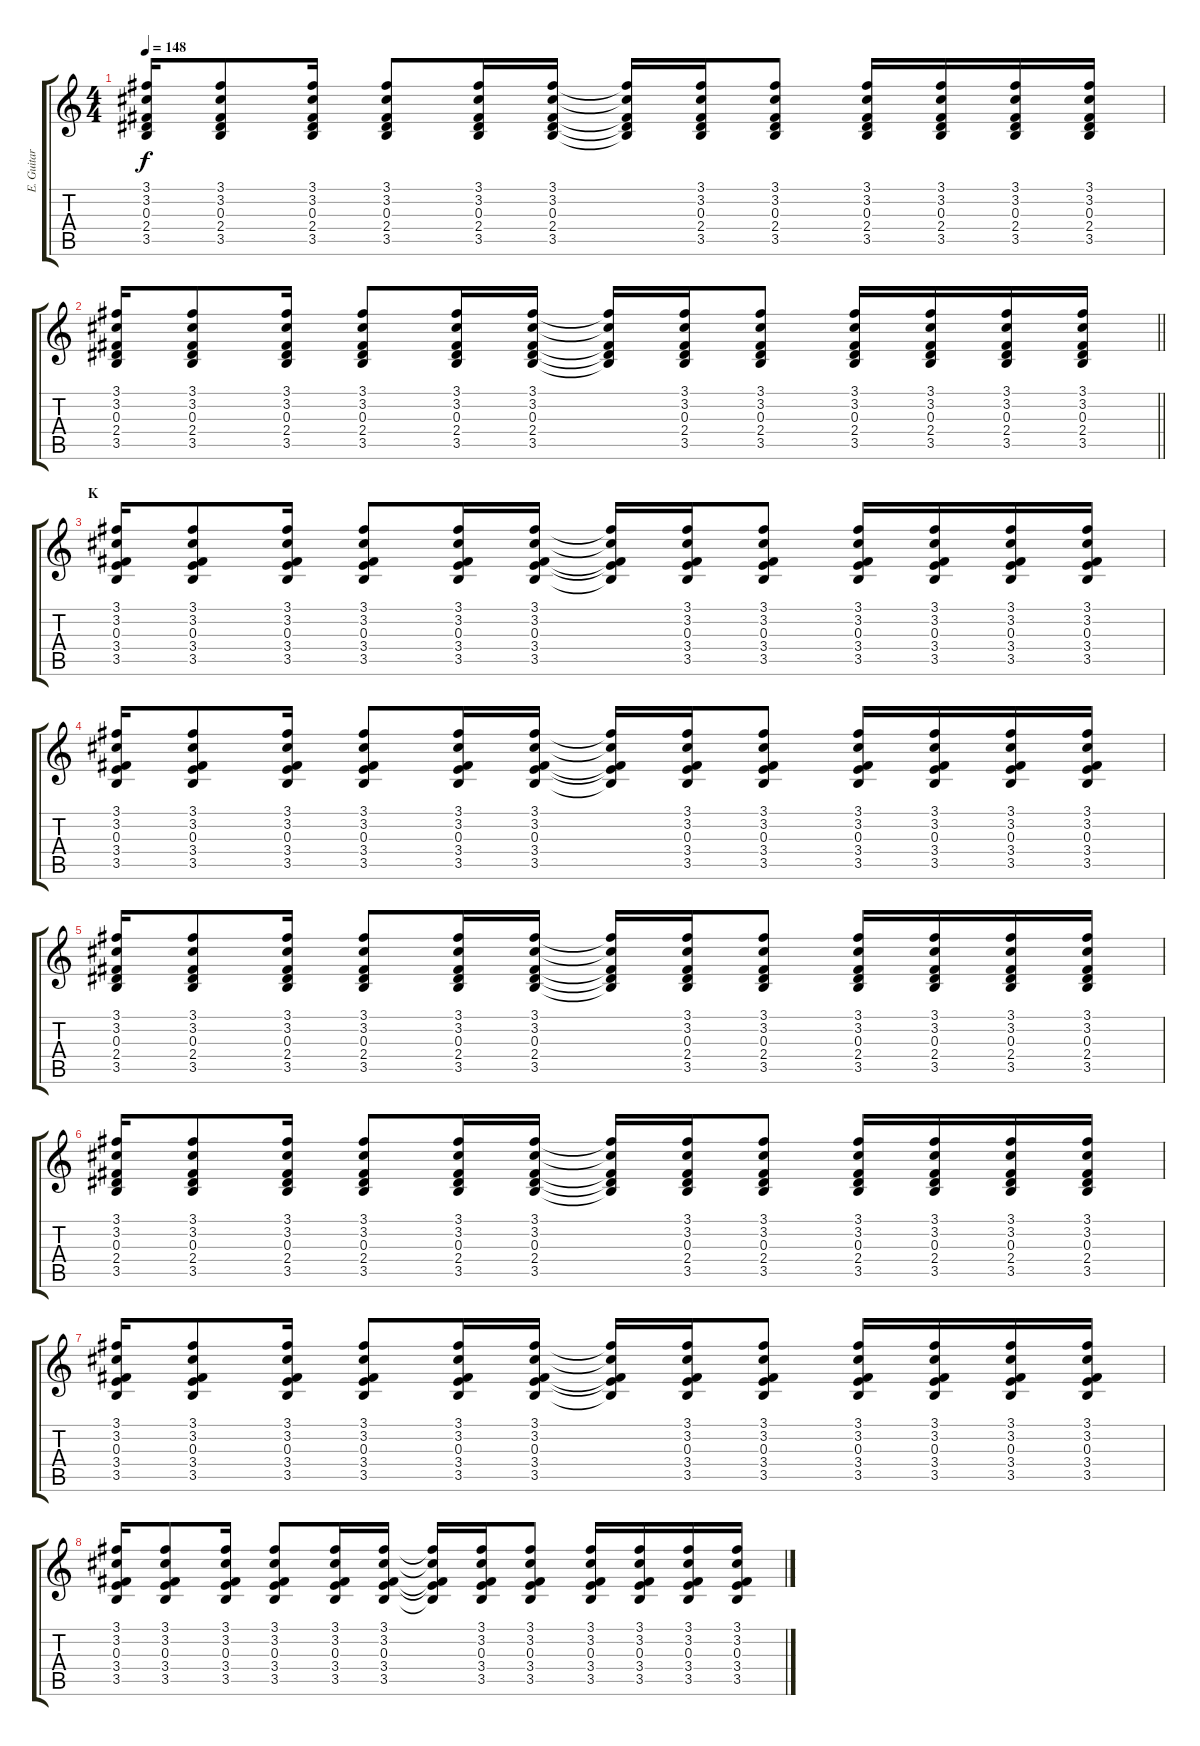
\track ("E. Guitar III (R. Channel)" "E. Guitar ") {instrument overdrivenguitar}
\staff {score tabs}
\tuning (Eb4 Bb3 Gb3 Db3 Ab2 Eb2) {hide}
\ts (4 4)
\tempo 148
\clef g2
\ks c
(3.1 3.2 0.3 2.4 3.5).16{dy f} (3.1 3.2 0.3 2.4 3.5).8 (3.1 3.2 0.3 2.4 3.5).16 (3.1 3.2 0.3 2.4 3.5).8 (3.1 3.2 0.3 2.4 3.5).16 (3.1 3.2 0.3 2.4 3.5).16 (3.1{t} 3.2{t} 0.3{t} 2.4{t} 3.5{t}).16 (3.1 3.2 0.3 2.4 3.5).16 (3.1 3.2 0.3 2.4 3.5).8 (3.1 3.2 0.3 2.4 3.5).16 (3.1 3.2 0.3 2.4 3.5).16 (3.1 3.2 0.3 2.4 3.5).16 (3.1 3.2 0.3 2.4 3.5).16 |
\barLineRight lightlight
(3.1 3.2 0.3 2.4 3.5).16 (3.1 3.2 0.3 2.4 3.5).8 (3.1 3.2 0.3 2.4 3.5).16 (3.1 3.2 0.3 2.4 3.5).8 (3.1 3.2 0.3 2.4 3.5).16 (3.1 3.2 0.3 2.4 3.5).16 (3.1{t} 3.2{t} 0.3{t} 2.4{t} 3.5{t}).16 (3.1 3.2 0.3 2.4 3.5).16 (3.1 3.2 0.3 2.4 3.5).8 (3.1 3.2 0.3 2.4 3.5).16 (3.1 3.2 0.3 2.4 3.5).16 (3.1 3.2 0.3 2.4 3.5).16 (3.1 3.2 0.3 2.4 3.5).16 |
\section ("" "K")
(3.1 3.2 0.3 3.4 3.5).16 (3.1 3.2 0.3 3.4 3.5).8 (3.1 3.2 0.3 3.4 3.5).16 (3.1 3.2 0.3 3.4 3.5).8 (3.1 3.2 0.3 3.4 3.5).16 (3.1 3.2 0.3 3.4 3.5).16 (3.1{t} 3.2{t} 0.3{t} 3.4{t} 3.5{t}).16 (3.1 3.2 0.3 3.4 3.5).16 (3.1 3.2 0.3 3.4 3.5).8 (3.1 3.2 0.3 3.4 3.5).16 (3.1 3.2 0.3 3.4 3.5).16 (3.1 3.2 0.3 3.4 3.5).16 (3.1 3.2 0.3 3.4 3.5).16 |
(3.1 3.2 0.3 3.4 3.5).16 (3.1 3.2 0.3 3.4 3.5).8 (3.1 3.2 0.3 3.4 3.5).16 (3.1 3.2 0.3 3.4 3.5).8 (3.1 3.2 0.3 3.4 3.5).16 (3.1 3.2 0.3 3.4 3.5).16 (3.1{t} 3.2{t} 0.3{t} 3.4{t} 3.5{t}).16 (3.1 3.2 0.3 3.4 3.5).16 (3.1 3.2 0.3 3.4 3.5).8 (3.1 3.2 0.3 3.4 3.5).16 (3.1 3.2 0.3 3.4 3.5).16 (3.1 3.2 0.3 3.4 3.5).16 (3.1 3.2 0.3 3.4 3.5).16 |
(3.1 3.2 0.3 2.4 3.5).16 (3.1 3.2 0.3 2.4 3.5).8 (3.1 3.2 0.3 2.4 3.5).16 (3.1 3.2 0.3 2.4 3.5).8 (3.1 3.2 0.3 2.4 3.5).16 (3.1 3.2 0.3 2.4 3.5).16 (3.1{t} 3.2{t} 0.3{t} 2.4{t} 3.5{t}).16 (3.1 3.2 0.3 2.4 3.5).16 (3.1 3.2 0.3 2.4 3.5).8 (3.1 3.2 0.3 2.4 3.5).16 (3.1 3.2 0.3 2.4 3.5).16 (3.1 3.2 0.3 2.4 3.5).16 (3.1 3.2 0.3 2.4 3.5).16 |
(3.1 3.2 0.3 2.4 3.5).16 (3.1 3.2 0.3 2.4 3.5).8 (3.1 3.2 0.3 2.4 3.5).16 (3.1 3.2 0.3 2.4 3.5).8 (3.1 3.2 0.3 2.4 3.5).16 (3.1 3.2 0.3 2.4 3.5).16 (3.1{t} 3.2{t} 0.3{t} 2.4{t} 3.5{t}).16 (3.1 3.2 0.3 2.4 3.5).16 (3.1 3.2 0.3 2.4 3.5).8 (3.1 3.2 0.3 2.4 3.5).16 (3.1 3.2 0.3 2.4 3.5).16 (3.1 3.2 0.3 2.4 3.5).16 (3.1 3.2 0.3 2.4 3.5).16 |
(3.1 3.2 0.3 3.4 3.5).16 (3.1 3.2 0.3 3.4 3.5).8 (3.1 3.2 0.3 3.4 3.5).16 (3.1 3.2 0.3 3.4 3.5).8 (3.1 3.2 0.3 3.4 3.5).16 (3.1 3.2 0.3 3.4 3.5).16 (3.1{t} 3.2{t} 0.3{t} 3.4{t} 3.5{t}).16 (3.1 3.2 0.3 3.4 3.5).16 (3.1 3.2 0.3 3.4 3.5).8 (3.1 3.2 0.3 3.4 3.5).16 (3.1 3.2 0.3 3.4 3.5).16 (3.1 3.2 0.3 3.4 3.5).16 (3.1 3.2 0.3 3.4 3.5).16 |
(3.1 3.2 0.3 3.4 3.5).16 (3.1 3.2 0.3 3.4 3.5).8 (3.1 3.2 0.3 3.4 3.5).16 (3.1 3.2 0.3 3.4 3.5).8 (3.1 3.2 0.3 3.4 3.5).16 (3.1 3.2 0.3 3.4 3.5).16 (3.1{t} 3.2{t} 0.3{t} 3.4{t} 3.5{t}).16 (3.1 3.2 0.3 3.4 3.5).16 (3.1 3.2 0.3 3.4 3.5).8 (3.1 3.2 0.3 3.4 3.5).16 (3.1 3.2 0.3 3.4 3.5).16 (3.1 3.2 0.3 3.4 3.5).16 (3.1 3.2 0.3 3.4 3.5).16
